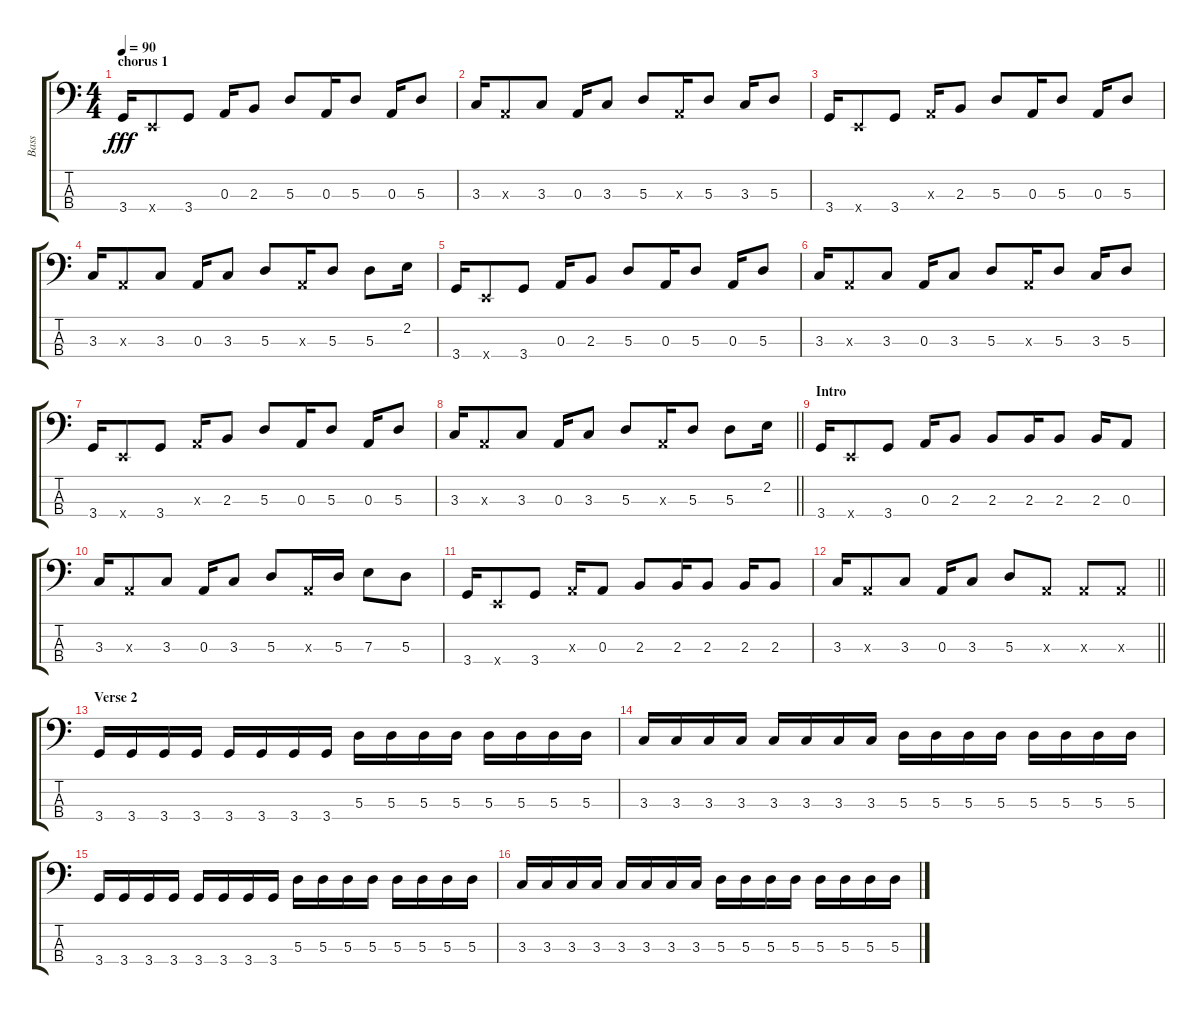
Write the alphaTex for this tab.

\track ("Bass" "Bass") {instrument electricbasspick}
\staff {score tabs}
\tuning (G2 D2 A1 E1) {hide}
\ts (4 4)
\section ("" "chorus 1")
\tempo 90
\clef f4
\ks c
3.4.16{dy fff} 0.4{x}.8 3.4.8 0.3.16 2.3.8 5.3.8 0.3.16 5.3.8 0.3.16 5.3.8 |
3.3.16 0.3{x}.8 3.3.8 0.3.16 3.3.8 5.3.8 0.3{x}.16 5.3.8 3.3.16 5.3.8 |
3.4.16 0.4{x}.8 3.4.8 0.3{x}.16 2.3.8 5.3.8 0.3.16 5.3.8 0.3.16 5.3.8 |
3.3.16 0.3{x}.8 3.3.8 0.3.16 3.3.8 5.3.8 0.3{x}.16 5.3.8 5.3.8 2.2.16 |
3.4.16 0.4{x}.8 3.4.8 0.3.16 2.3.8 5.3.8 0.3.16 5.3.8 0.3.16 5.3.8 |
3.3.16 0.3{x}.8 3.3.8 0.3.16 3.3.8 5.3.8 0.3{x}.16 5.3.8 3.3.16 5.3.8 |
3.4.16 0.4{x}.8 3.4.8 0.3{x}.16 2.3.8 5.3.8 0.3.16 5.3.8 0.3.16 5.3.8 |
\barLineRight lightlight
3.3.16 0.3{x}.8 3.3.8 0.3.16 3.3.8 5.3.8 0.3{x}.16 5.3.8 5.3.8 2.2.16 |
\section ("" "Intro")
3.4.16 0.4{x}.8 3.4.8 0.3.16 2.3.8 2.3.8 2.3.16 2.3.8 2.3.16 0.3.8 |
3.3.16 0.3{x}.8 3.3.8 0.3.16 3.3.8 5.3.8 0.3{x}.16 5.3.16 7.3.8 5.3.8 |
3.4.16 0.4{x}.8 3.4.8 0.3{x}.16 0.3.8 2.3.8 2.3.16 2.3.8 2.3.16 2.3.8 |
\barLineRight lightlight
3.3.16 0.3{x}.8 3.3.8 0.3.16 3.3.8 5.3.8 0.3{x}.8 0.3{x}.8 0.3{x}.8 |
\section ("" "Verse 2")
3.4.16 3.4.16 3.4.16 3.4.16 3.4.16 3.4.16 3.4.16 3.4.16 5.3.16 5.3.16 5.3.16 5.3.16 5.3.16 5.3.16 5.3.16 5.3.16 |
3.3.16 3.3.16 3.3.16 3.3.16 3.3.16 3.3.16 3.3.16 3.3.16 5.3.16 5.3.16 5.3.16 5.3.16 5.3.16 5.3.16 5.3.16 5.3.16 |
3.4.16 3.4.16 3.4.16 3.4.16 3.4.16 3.4.16 3.4.16 3.4.16 5.3.16 5.3.16 5.3.16 5.3.16 5.3.16 5.3.16 5.3.16 5.3.16 |
3.3.16 3.3.16 3.3.16 3.3.16 3.3.16 3.3.16 3.3.16 3.3.16 5.3.16 5.3.16 5.3.16 5.3.16 5.3.16 5.3.16 5.3.16 5.3.16
